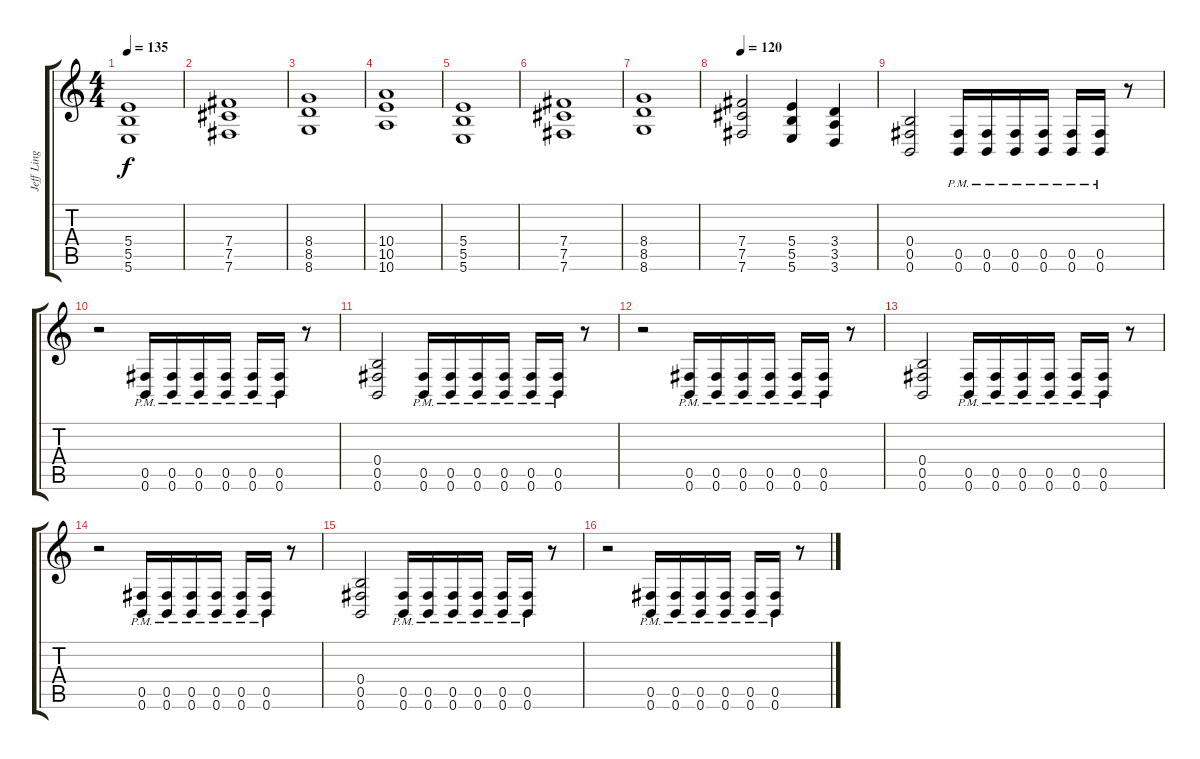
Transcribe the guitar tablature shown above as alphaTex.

\track ("Jeff Ling" "Jeff Ling") {instrument distortionguitar}
\staff {score tabs}
\tuning (Db4 Ab3 E3 B2 Gb2 B1) {hide}
\ts (4 4)
\tempo 135
\clef g2
\ks c
(5.4 5.5 5.6).1{dy f} |
(7.4 7.5 7.6).1 |
(8.4 8.5 8.6).1 |
(10.4 10.5 10.6).1 |
(5.4 5.5 5.6).1 |
(7.4 7.5 7.6).1 |
(8.4 8.5 8.6).1 |
\tempo 120
(7.4 7.5 7.6).2 (5.4 5.5 5.6).4 (3.4 3.5 3.6).4 |
(0.4 0.5 0.6).2 (0.5{pm} 0.6{pm}).16 (0.5{pm} 0.6{pm}).16 (0.5{pm} 0.6{pm}).16 (0.5{pm} 0.6{pm}).16 (0.5{pm} 0.6{pm}).16 (0.5{pm} 0.6{pm}).16 r.8 |
r.2 (0.5{pm} 0.6{pm}).16 (0.5{pm} 0.6{pm}).16 (0.5{pm} 0.6{pm}).16 (0.5{pm} 0.6{pm}).16 (0.5{pm} 0.6{pm}).16 (0.5{pm} 0.6{pm}).16 r.8 |
(0.4 0.5 0.6).2 (0.5{pm} 0.6{pm}).16 (0.5{pm} 0.6{pm}).16 (0.5{pm} 0.6{pm}).16 (0.5{pm} 0.6{pm}).16 (0.5{pm} 0.6{pm}).16 (0.5{pm} 0.6{pm}).16 r.8 |
r.2 (0.5{pm} 0.6{pm}).16 (0.5{pm} 0.6{pm}).16 (0.5{pm} 0.6{pm}).16 (0.5{pm} 0.6{pm}).16 (0.5{pm} 0.6{pm}).16 (0.5{pm} 0.6{pm}).16 r.8 |
(0.4 0.5 0.6).2 (0.5{pm} 0.6{pm}).16 (0.5{pm} 0.6{pm}).16 (0.5{pm} 0.6{pm}).16 (0.5{pm} 0.6{pm}).16 (0.5{pm} 0.6{pm}).16 (0.5{pm} 0.6{pm}).16 r.8 |
r.2 (0.5{pm} 0.6{pm}).16 (0.5{pm} 0.6{pm}).16 (0.5{pm} 0.6{pm}).16 (0.5{pm} 0.6{pm}).16 (0.5{pm} 0.6{pm}).16 (0.5{pm} 0.6{pm}).16 r.8 |
(0.4 0.5 0.6).2 (0.5{pm} 0.6{pm}).16 (0.5{pm} 0.6{pm}).16 (0.5{pm} 0.6{pm}).16 (0.5{pm} 0.6{pm}).16 (0.5{pm} 0.6{pm}).16 (0.5{pm} 0.6{pm}).16 r.8 |
r.2 (0.5{pm} 0.6{pm}).16 (0.5{pm} 0.6{pm}).16 (0.5{pm} 0.6{pm}).16 (0.5{pm} 0.6{pm}).16 (0.5{pm} 0.6{pm}).16 (0.5{pm} 0.6{pm}).16 r.8
